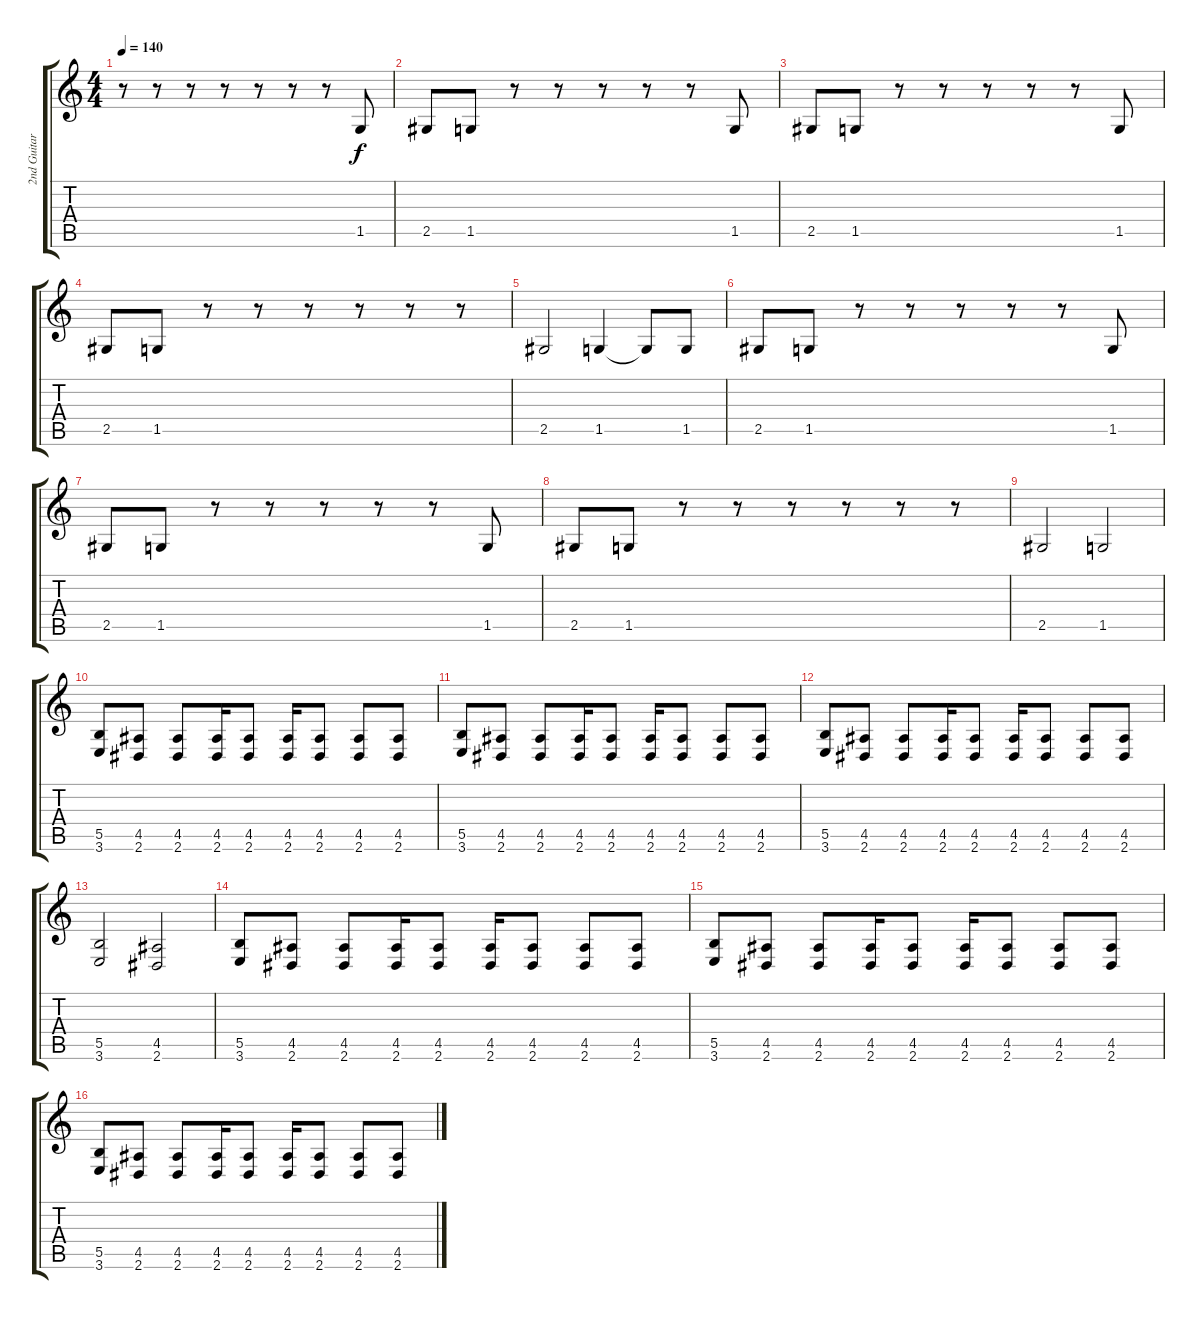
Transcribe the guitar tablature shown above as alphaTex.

\track ("2nd Guitar" "2nd Guitar") {instrument distortionguitar}
\staff {score tabs}
\tuning (Db4 Ab3 E3 B2 Gb2 Db2) {hide}
\ts (4 4)
\tempo 140
\clef g2
\ks c
r.8{dy f instrument distortionguitar} r.8 r.8 r.8 r.8 r.8 r.8 1.5.8 |
2.5.8 1.5.8 r.8 r.8 r.8 r.8 r.8 1.5.8 |
2.5.8 1.5.8 r.8 r.8 r.8 r.8 r.8 1.5.8 |
2.5.8 1.5.8 r.8 r.8 r.8 r.8 r.8 r.8 |
2.5.2 1.5.4 1.5{t}.8 1.5.8 |
2.5.8 1.5.8 r.8 r.8 r.8 r.8 r.8 1.5.8 |
2.5.8 1.5.8 r.8 r.8 r.8 r.8 r.8 1.5.8 |
2.5.8 1.5.8 r.8 r.8 r.8 r.8 r.8 r.8 |
2.5.2 1.5.2 |
(5.5 3.6).8 (4.5 2.6).8 (4.5 2.6).8 (4.5 2.6).16 (4.5 2.6).8 (4.5 2.6).16 (4.5 2.6).8 (4.5 2.6).8 (4.5 2.6).8 |
(5.5 3.6).8 (4.5 2.6).8 (4.5 2.6).8 (4.5 2.6).16 (4.5 2.6).8 (4.5 2.6).16 (4.5 2.6).8 (4.5 2.6).8 (4.5 2.6).8 |
(5.5 3.6).8 (4.5 2.6).8 (4.5 2.6).8 (4.5 2.6).16 (4.5 2.6).8 (4.5 2.6).16 (4.5 2.6).8 (4.5 2.6).8 (4.5 2.6).8 |
(5.5 3.6).2 (4.5 2.6).2 |
(5.5 3.6).8 (4.5 2.6).8 (4.5 2.6).8 (4.5 2.6).16 (4.5 2.6).8 (4.5 2.6).16 (4.5 2.6).8 (4.5 2.6).8 (4.5 2.6).8 |
(5.5 3.6).8 (4.5 2.6).8 (4.5 2.6).8 (4.5 2.6).16 (4.5 2.6).8 (4.5 2.6).16 (4.5 2.6).8 (4.5 2.6).8 (4.5 2.6).8 |
(5.5 3.6).8 (4.5 2.6).8 (4.5 2.6).8 (4.5 2.6).16 (4.5 2.6).8 (4.5 2.6).16 (4.5 2.6).8 (4.5 2.6).8 (4.5 2.6).8
